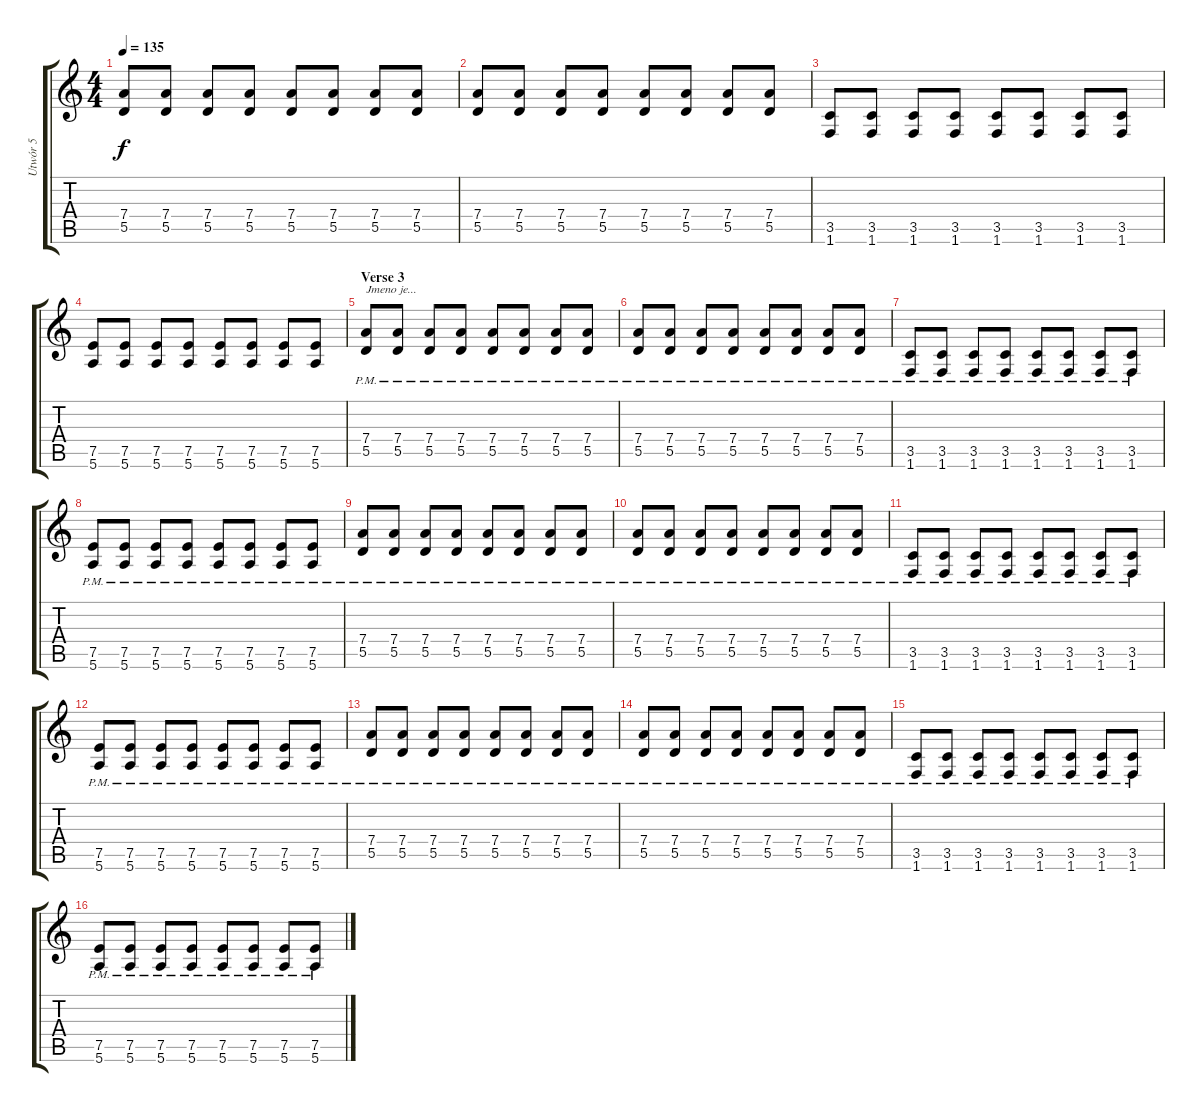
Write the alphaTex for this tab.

\track ("Utwór 5" "Utwór 5") {instrument distortionguitar}
\staff {score tabs}
\tuning (E4 B3 G3 D3 A2 E2) {hide}
\ts (4 4)
\tempo 135
\clef g2
\ks c
(7.4 5.5).8{dy f} (7.4 5.5).8 (7.4 5.5).8 (7.4 5.5).8 (7.4 5.5).8 (7.4 5.5).8 (7.4 5.5).8 (7.4 5.5).8 |
(7.4 5.5).8 (7.4 5.5).8 (7.4 5.5).8 (7.4 5.5).8 (7.4 5.5).8 (7.4 5.5).8 (7.4 5.5).8 (7.4 5.5).8 |
(3.5 1.6).8 (3.5 1.6).8 (3.5 1.6).8 (3.5 1.6).8 (3.5 1.6).8 (3.5 1.6).8 (3.5 1.6).8 (3.5 1.6).8 |
(7.5 5.6).8 (7.5 5.6).8 (7.5 5.6).8 (7.5 5.6).8 (7.5 5.6).8 (7.5 5.6).8 (7.5 5.6).8 (7.5 5.6).8 |
\section ("" "Verse 3")
(7.4{pm} 5.5{pm}).8{txt "Jmeno je..."} (7.4{pm} 5.5{pm}).8 (7.4{pm} 5.5{pm}).8 (7.4{pm} 5.5{pm}).8 (7.4{pm} 5.5{pm}).8 (7.4{pm} 5.5{pm}).8 (7.4{pm} 5.5{pm}).8 (7.4{pm} 5.5{pm}).8 |
(7.4{pm} 5.5{pm}).8 (7.4{pm} 5.5{pm}).8 (7.4{pm} 5.5{pm}).8 (7.4{pm} 5.5{pm}).8 (7.4{pm} 5.5{pm}).8 (7.4{pm} 5.5{pm}).8 (7.4{pm} 5.5{pm}).8 (7.4{pm} 5.5{pm}).8 |
(3.5{pm} 1.6{pm}).8 (3.5{pm} 1.6{pm}).8 (3.5{pm} 1.6{pm}).8 (3.5{pm} 1.6{pm}).8 (3.5{pm} 1.6{pm}).8 (3.5{pm} 1.6{pm}).8 (3.5{pm} 1.6{pm}).8 (3.5{pm} 1.6{pm}).8 |
(7.5{pm} 5.6{pm}).8 (7.5{pm} 5.6{pm}).8 (7.5{pm} 5.6{pm}).8 (7.5{pm} 5.6{pm}).8 (7.5{pm} 5.6{pm}).8 (7.5{pm} 5.6{pm}).8 (7.5{pm} 5.6{pm}).8 (7.5{pm} 5.6{pm}).8 |
(7.4{pm} 5.5{pm}).8 (7.4{pm} 5.5{pm}).8 (7.4{pm} 5.5{pm}).8 (7.4{pm} 5.5{pm}).8 (7.4{pm} 5.5{pm}).8 (7.4{pm} 5.5{pm}).8 (7.4{pm} 5.5{pm}).8 (7.4{pm} 5.5{pm}).8 |
(7.4{pm} 5.5{pm}).8 (7.4{pm} 5.5{pm}).8 (7.4{pm} 5.5{pm}).8 (7.4{pm} 5.5{pm}).8 (7.4{pm} 5.5{pm}).8 (7.4{pm} 5.5{pm}).8 (7.4{pm} 5.5{pm}).8 (7.4{pm} 5.5{pm}).8 |
(3.5{pm} 1.6{pm}).8 (3.5{pm} 1.6{pm}).8 (3.5{pm} 1.6{pm}).8 (3.5{pm} 1.6{pm}).8 (3.5{pm} 1.6{pm}).8 (3.5{pm} 1.6{pm}).8 (3.5{pm} 1.6{pm}).8 (3.5{pm} 1.6{pm}).8 |
(7.5{pm} 5.6{pm}).8 (7.5{pm} 5.6{pm}).8 (7.5{pm} 5.6{pm}).8 (7.5{pm} 5.6{pm}).8 (7.5{pm} 5.6{pm}).8 (7.5{pm} 5.6{pm}).8 (7.5{pm} 5.6{pm}).8 (7.5{pm} 5.6{pm}).8 |
(7.4{pm} 5.5{pm}).8 (7.4{pm} 5.5{pm}).8 (7.4{pm} 5.5{pm}).8 (7.4{pm} 5.5{pm}).8 (7.4{pm} 5.5{pm}).8 (7.4{pm} 5.5{pm}).8 (7.4{pm} 5.5{pm}).8 (7.4{pm} 5.5{pm}).8 |
(7.4{pm} 5.5{pm}).8 (7.4{pm} 5.5{pm}).8 (7.4{pm} 5.5{pm}).8 (7.4{pm} 5.5{pm}).8 (7.4{pm} 5.5{pm}).8 (7.4{pm} 5.5{pm}).8 (7.4{pm} 5.5{pm}).8 (7.4{pm} 5.5{pm}).8 |
(3.5{pm} 1.6{pm}).8 (3.5{pm} 1.6{pm}).8 (3.5{pm} 1.6{pm}).8 (3.5{pm} 1.6{pm}).8 (3.5{pm} 1.6{pm}).8 (3.5{pm} 1.6{pm}).8 (3.5{pm} 1.6{pm}).8 (3.5{pm} 1.6{pm}).8 |
(7.5{pm} 5.6{pm}).8 (7.5{pm} 5.6{pm}).8 (7.5{pm} 5.6{pm}).8 (7.5{pm} 5.6{pm}).8 (7.5{pm} 5.6{pm}).8 (7.5{pm} 5.6{pm}).8 (7.5{pm} 5.6{pm}).8 (7.5{pm} 5.6{pm}).8
